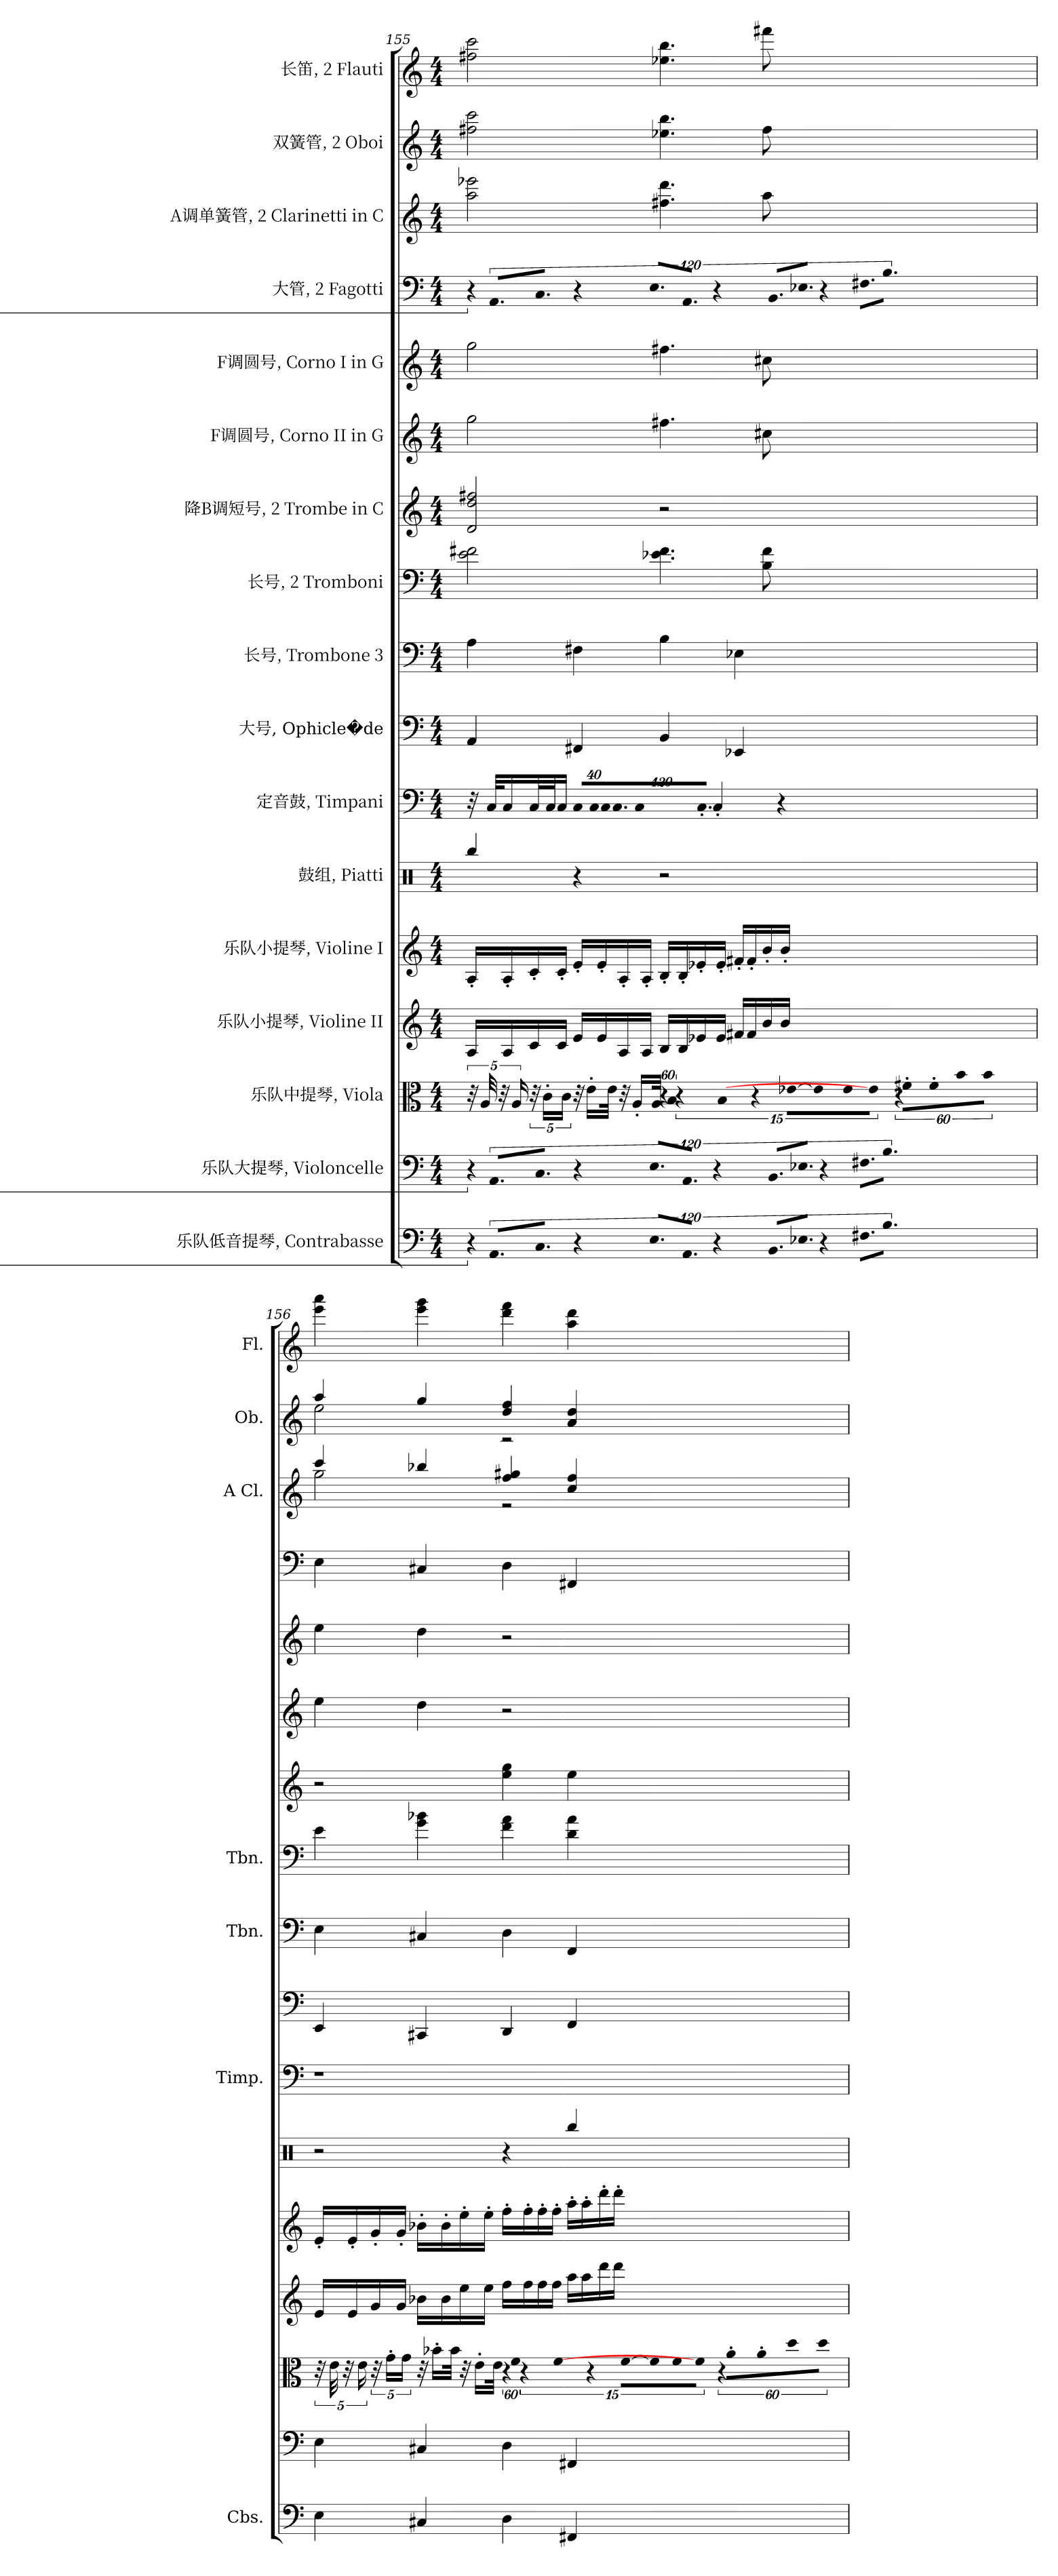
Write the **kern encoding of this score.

**kern	**kern	**kern	**kern	**kern	**kern	**kern	**kern	**kern	**kern	**kern	**kern	**kern	**kern	**kern	**kern	**kern
*part17	*part16	*part15	*part14	*part13	*part12	*part11	*part10	*part9	*part8	*part7	*part6	*part5	*part4	*part3	*part2	*part1
*staff17	*staff16	*staff15	*staff14	*staff13	*staff12	*staff11	*staff10	*staff9	*staff8	*staff7	*staff6	*staff5	*staff4	*staff3	*staff2	*staff1
*I"乐队低音提琴, Contrabasse	*I"乐队大提琴, Violoncelle	*I"乐队中提琴, Viola	*I"乐队小提琴, Violine II	*I"乐队小提琴, Violine I	*I"鼓组, Piatti	*I"定音鼓, Timpani	*I"大号, Ophicle�de	*I"长号, Trombone 3	*I"长号, 2 Tromboni	*I"降B调短号, 2 Trombe in C	*I"F调圆号, Corno II in G	*I"F调圆号, Corno I in G	*I"大管, 2 Fagotti	*I"A调单簧管, 2 Clarinetti in C	*I"双簧管, 2 Oboi	*I"长笛, 2 Flauti
*I'Cbs.	*	*	*	*	*	*I'Timp.	*	*I'Tbn.	*I'Tbn.	*	*	*	*	*I'A Cl.	*I'Ob.	*I'Fl.
!!LO:PB:g=z
*clefF4	*clefF4	*clefC3	*clefG2	*clefG2	*clefX	*clefF4	*clefF4	*clefF4	*clefF4	*clefG2	*clefG2	*clefG2	*clefF4	*clefG2	*clefG2	*clefG2
*ITrd7c12	*	*	*	*	*	*	*	*	*	*ITrd1c2	*ITrd4c7	*ITrd4c7	*	*ITrd2c3	*	*
*k[]	*k[]	*k[]	*k[]	*k[]	*k[]	*k[]	*k[]	*k[]	*k[]	*k[b-e-]	*k[b-]	*k[b-]	*k[]	*k[f#c#g#]	*k[]	*k[]
*M4/4	*M4/4	*M4/4	*M4/4	*M4/4	*M4/4	*M4/4	*M4/4	*M4/4	*M4/4	*M4/4	*M4/4	*M4/4	*M4/4	*M4/4	*M4/4	*M4/4
*MM163	*MM163	*MM163	*MM163	*MM163	*MM163	*MM163	*MM163	*MM163	*MM163	*MM163	*MM163	*MM163	*MM163	*MM163	*MM163	*MM163
=155	=155	=155	=155	=155	=155	=155	=155	=155	=155	=155	=155	=155	=155	=155	=155	=155
!LO:N:vis=32	!LO:N:vis=32	!	!	!	!	!	!	!	!	!	!	!	!LO:N:vis=32	!	!	!
640%23r	640%23r	40r	16A/LL	16A'/LL	4Rbb/	32r	4AA/	4A\	2e\ 2f#X\	2c/ 2cc/ 2een/	2cc\	2cc\	640%23r	2ff#\ 2cccn\	2ff#X\ 2ccc\	2ff#X\ 2ccc\
.	.	40A/	.	.	.	.	.	.	.	.	.	.	.	.	.	.
.	.	.	.	.	.	32C/KLL	.	.	.	.	.	.	.	.	.	.
!LO:N:vis=16.	!LO:N:vis=16.	!	!	!	!	!	!	!	!	!	!	!	!LO:N:vis=16.	!	!	!
960%103AAA/LL	960%103AA/LL	.	.	.	.	.	.	.	.	.	.	.	960%103AA/LL	.	.	.
.	.	40r	.	.	.	.	.	.	.	.	.	.	.	.	.	.
.	.	.	16A/	16A'/	.	16C/	.	.	.	.	.	.	.	.	.	.
.	.	20A/	.	.	.	.	.	.	.	.	.	.	.	.	.	.
.	.	40r	16c/	16c'/	.	32C/L	.	.	.	.	.	.	.	.	.	.
!LO:N:vis=16.	!LO:N:vis=16.	!	!	!	!	!	!	!	!	!	!	!	!LO:N:vis=16.	!	!	!
960%103CC/JJ	960%103C/JJ	.	.	.	.	.	.	.	.	.	.	.	960%103C/JJ	.	.	.
.	.	20c'\LL	.	.	.	.	.	.	.	.	.	.	.	.	.	.
.	.	.	.	.	.	32C/J	.	.	.	.	.	.	.	.	.	.
.	.	.	16c/JJ	16c'/JJ	.	16C/JJ	.	.	.	.	.	.	.	.	.	.
.	.	20c\JJ	.	.	.	.	.	.	.	.	.	.	.	.	.	.
*	*	*	*	*	*	*Xbrackettup	*	*	*	*	*	*	*	*	*	*
!	!	!	!	!	!	!LO:N:vis=32	!	!	!	!	!	!	!	!	!	!
.	.	32r	16e/LL	16e'/LL	4r	640%23C/LLL	4FF#X/	4F#X\	.	.	.	.	.	.	.	.
!LO:N:vis=32	!LO:N:vis=32	!	!	!	!	!	!	!	!	!	!	!	!LO:N:vis=32	!	!	!
640%23r	640%23r	.	.	.	.	.	.	.	.	.	.	.	640%23r	.	.	.
.	.	16e'\LL	.	.	.	.	.	.	.	.	.	.	.	.	.	.
!	!	!	!	!	!	!LO:N:vis=32	!	!	!	!	!	!	!	!	!	!
.	.	.	.	.	.	640%23C/	.	.	.	.	.	.	.	.	.	.
!LO:N:vis=16.	!LO:N:vis=16.	!	!	!	!	!	!	!	!	!	!	!	!LO:N:vis=16.	!	!	!
960%103EE/LL	960%103E/LL	.	.	.	.	.	.	.	.	.	.	.	960%103E/LL	.	.	.
.	.	.	16e/	16e'/	.	.	.	.	.	.	.	.	.	.	.	.
!	!	!	!	!	!	!LO:N:vis=32	!	!	!	!	!	!	!	!	!	!
.	.	.	.	.	.	640%23C/	.	.	.	.	.	.	.	.	.	.
.	.	32e\JJk	.	.	.	.	.	.	.	.	.	.	.	.	.	.
!	!	!	!	!	!	!LO:N:vis=32.	!	!	!	!	!	!	!	!	!	!
.	.	.	.	.	.	1920%103C/	.	.	.	.	.	.	.	.	.	.
.	.	32r	16A/	16A'/	.	.	.	.	.	.	.	.	.	.	.	.
!LO:N:vis=16.	!LO:N:vis=16.	!	!	!	!	!	!	!	!	!	!	!	!LO:N:vis=16.	!	!	!
960%103AAA/JJ	960%103AA/JJ	.	.	.	.	.	.	.	.	.	.	.	960%103AA/JJ	.	.	.
.	.	16A'/LL	.	.	.	.	.	.	.	.	.	.	.	.	.	.
!	!	!	!	!	!	!LO:N:vis=32	!	!	!	!	!	!	!	!	!	!
.	.	.	.	.	.	640%23C/	.	.	.	.	.	.	.	.	.	.
.	.	.	16A/JJ	16A'/JJ	.	.	.	.	.	.	.	.	.	.	.	.
!	!	!	!	!	!	!LO:N:vis=32.	!	!	!	!	!	!	!	!	!	!
.	.	.	.	.	.	1920%103C'/JJJ	.	.	.	.	.	.	.	.	.	.
.	.	32A/JJk	.	.	.	.	.	.	.	.	.	.	.	.	.	.
*	*	*	*	*	*	*	*	*	*	*	*	*	*	*	*	*MM164
!	!	!LO:N:vis=32	!	!	!	!	!	!	!	!	!	!	!	!	!	!
.	.	1920%53r	16B/LL	16B'/LL	2r	.	4BB/	4B\	4.e-X\ 4.f#\	2r	4.bn\	4.bn\	.	4.dd#X\ 4.bb\	4.ee-X\ 4.bb\	4.ee-X\ 4.bb\
!LO:N:vis=32	!LO:N:vis=32	!	!	!	!	!	!	!	!	!	!	!	!LO:N:vis=32	!	!	!
640%23r	640%23r	.	.	.	.	4C'/	.	.	.	.	.	.	640%23r	.	.	.
!	!	!LO:N:vis=32	!	!	!	!	!	!	!	!	!	!	!	!	!	!
.	.	1920%53B/	.	.	.	.	.	.	.	.	.	.	.	.	.	.
!LO:N:vis=16.	!LO:N:vis=16.	!	!	!	!	!	!	!	!	!	!	!	!LO:N:vis=16.	!	!	!
960%103BBB/LL	960%103BB/LL	.	.	.	.	.	.	.	.	.	.	.	960%103BB/LL	.	.	.
.	.	1920ryy	.	.	.	.	.	.	.	.	.	.	.	.	.	.
!	!	!LO:N:vis=32	!	!	!	!	!	!	!	!	!	!	!	!	!	!
.	.	1920%53r	.	.	.	.	.	.	.	.	.	.	.	.	.	.
.	.	.	16B/	16B'/	.	.	.	.	.	.	.	.	.	.	.	.
!	!	!LO:N:vis=32	!	!	!	!	!	!	!	!	!	!	!	!	!	!
.	.	1920%53B/	.	.	.	.	.	.	.	.	.	.	.	.	.	.
!	!	!LO:N:vis=32	!	!	!	!	!	!	!	!	!	!	!	!	!	!
.	.	1920%53r	.	.	.	.	.	.	.	.	.	.	.	.	.	.
.	.	.	16e-X/	16e-X'/	.	.	.	.	.	.	.	.	.	.	.	.
.	.	1920ryy	.	.	.	.	.	.	.	.	.	.	.	.	.	.
!	!	!LO:N:vis=32	!	!	!	!	!	!	!	!	!	!	!	!	!	!
.	.	[1920%53e-X\LLL	.	.	.	.	.	.	.	.	.	.	.	.	.	.
!LO:N:vis=16.	!LO:N:vis=16.	!	!	!	!	!	!	!	!	!	!	!	!LO:N:vis=16.	!	!	!
960%103EE-X/JJ	960%103E-X/JJ	.	.	.	.	.	.	.	.	.	.	.	960%103E-X/JJ	.	.	.
!	!	!LO:N:vis=32	!	!	!	!	!	!	!	!	!	!	!	!	!	!
.	.	1920%53e-\]	.	.	.	.	.	.	.	.	.	.	.	.	.	.
.	.	.	16e-/JJ	16e-'/JJ	.	.	.	.	.	.	.	.	.	.	.	.
!	!	!LO:N:vis=32	!	!	!	!	!	!	!	!	!	!	!	!	!	!
.	.	[1920%53e-\	.	.	.	.	.	.	.	.	.	.	.	.	.	.
.	.	1920ryy	.	.	.	.	.	.	.	.	.	.	.	.	.	.
!	!	!LO:N:vis=32	!	!	!	!	!	!	!	!	!	!	!	!	!	!
.	.	1920%53e-\JJJ]	.	.	.	.	.	.	.	.	.	.	.	.	.	.
!	!	!LO:N:vis=32	!	!	!	!	!	!	!	!	!	!	!	!	!	!
.	.	1920%53r	16f#X/LL	16f#X'/LL	.	.	4EE-X/	4E-X\	.	.	.	.	.	.	.	.
.	.	.	.	.	.	4r	.	.	.	.	.	.	.	.	.	.
!LO:N:vis=32	!LO:N:vis=32	!	!	!	!	!	!	!	!	!	!	!	!LO:N:vis=32	!	!	!
640%23r	640%23r	.	.	.	.	.	.	.	.	.	.	.	640%23r	.	.	.
!	!	!LO:N:vis=16	!	!	!	!	!	!	!	!	!	!	!	!	!	!
.	.	1920%107f#X'\LL	.	.	.	.	.	.	.	.	.	.	.	.	.	.
!LO:N:vis=16.	!LO:N:vis=16.	!	!	!	!	!	!	!	!	!	!	!	!LO:N:vis=16.	!	!	!
960%103FF#X\LL	960%103F#X\LL	.	.	.	.	.	.	.	.	.	.	.	960%103F#X\LL	.	.	.
.	.	.	16f#/	16f#'/	.	.	.	.	.	.	.	.	.	.	.	.
!	!	!LO:N:vis=16	!	!	!	!	!	!	!	!	!	!	!	!	!	!
.	.	1920%107f#'\	.	.	.	.	.	.	.	.	.	.	.	.	.	.
.	.	.	16b/	16b'/	.	.	.	.	8B\ 8f#\	.	8f#X\	8f#X\	.	8ff#\	8ff#\	8fff#X\
!	!	!LO:N:vis=16	!	!	!	!	!	!	!	!	!	!	!	!	!	!
.	.	1920%107b\	.	.	.	.	.	.	.	.	.	.	.	.	.	.
!LO:N:vis=16.	!LO:N:vis=16.	!	!	!	!	!	!	!	!	!	!	!	!LO:N:vis=16.	!	!	!
960%103BB\JJ	960%103B\JJ	.	.	.	.	.	.	.	.	.	.	.	960%103B\JJ	.	.	.
.	.	.	16b/JJ	16b'/JJ	.	.	.	.	.	.	.	.	.	.	.	.
!	!	!LO:N:vis=16	!	!	!	!	!	!	!	!	!	!	!	!	!	!
.	.	1920%107b\JJ	.	.	.	.	.	.	.	.	.	.	.	.	.	.
.	.	.	480ryy	480ryy	480ryy	.	480ryy	480ryy	480ryy	480ryy	480ryy	480ryy	.	480ryy	480ryy	480ryy
.	.	640ryy	.	.	.	.	.	.	.	.	.	.	.	.	.	.
.	.	.	.	.	.	960ryy	.	.	.	.	.	.	.	.	.	.
!!LO:PB:g=z
=156	=156	=156	=156	=156	=156	=156	=156	=156	=156	=156	=156	=156	=156	=156	=156	=156
*	*	*	*	*	*	*	*	*	*	*	*	*	*	*	*	*MM162
*	*	*	*	*	*	*	*	*	*	*	*	*	*	*^	*^	*
4EE\	4E\	40r	16e/LL	16e'/LL	2r	1r	4EE/	4E\	4e\	2r	4a\	4a\	4E\	4aa/	2ee\	4aa/	2ee\	4eee\ 4aaa\
.	.	40e\	.	.	.	.	.	.	.	.	.	.	.	.	.	.	.	.
.	.	40r	.	.	.	.	.	.	.	.	.	.	.	.	.	.	.	.
.	.	.	16e/	16e'/	.	.	.	.	.	.	.	.	.	.	.	.	.	.
.	.	20e\	.	.	.	.	.	.	.	.	.	.	.	.	.	.	.	.
.	.	40r	16g/	16g'/	.	.	.	.	.	.	.	.	.	.	.	.	.	.
.	.	20g'\LL	.	.	.	.	.	.	.	.	.	.	.	.	.	.	.	.
.	.	.	16g/JJ	16g'/JJ	.	.	.	.	.	.	.	.	.	.	.	.	.	.
.	.	20g\JJ	.	.	.	.	.	.	.	.	.	.	.	.	.	.	.	.
*	*	*	*	*	*	*	*	*	*	*	*	*	*	*	*	*	*	*MM171
4CC#X/	4C#X/	32r	16b-X\LL	16b-X'\LL	.	.	4CC#X/	4C#X/	4g\ 4b-X\	.	4g\	4g\	4C#X/	4ggn/	.	4gg/	.	4eee\ 4ggg\
.	.	16b-X'\LL	.	.	.	.	.	.	.	.	.	.	.	.	.	.	.	.
.	.	.	16b-\	16b-'\	.	.	.	.	.	.	.	.	.	.	.	.	.	.
.	.	32b-\JJk	.	.	.	.	.	.	.	.	.	.	.	.	.	.	.	.
.	.	32r	16ee\	16ee'\	.	.	.	.	.	.	.	.	.	.	.	.	.	.
.	.	16e'\LL	.	.	.	.	.	.	.	.	.	.	.	.	.	.	.	.
.	.	.	16ee\JJ	16ee'\JJ	.	.	.	.	.	.	.	.	.	.	.	.	.	.
.	.	32e\JJk	.	.	.	.	.	.	.	.	.	.	.	.	.	.	.	.
*	*	*	*	*	*	*	*	*	*	*	*	*	*	*	*	*	*	*MM164
!	!	!LO:N:vis=32	!	!	!	!	!	!	!	!	!	!	!	!	!	!	!	!
4DD\	4D\	1920%53r	16ff\LL	16ff'\LL	4r	.	4DD/	4D\	4f\ 4a\	4dd\ 4ff\	2r	2r	4D\	4dd/ 4ee#X/	2r	4dd/ 4ff/	2r	4ddd\ 4fff\
!	!	!LO:N:vis=32	!	!	!	!	!	!	!	!	!	!	!	!	!	!	!	!
.	.	1920%53f\	.	.	.	.	.	.	.	.	.	.	.	.	.	.	.	.
.	.	1920ryy	.	.	.	.	.	.	.	.	.	.	.	.	.	.	.	.
!	!	!LO:N:vis=32	!	!	!	!	!	!	!	!	!	!	!	!	!	!	!	!
.	.	1920%53r	.	.	.	.	.	.	.	.	.	.	.	.	.	.	.	.
.	.	.	16ff\	16ff'\	.	.	.	.	.	.	.	.	.	.	.	.	.	.
!	!	!LO:N:vis=32	!	!	!	!	!	!	!	!	!	!	!	!	!	!	!	!
.	.	1920%53f\	.	.	.	.	.	.	.	.	.	.	.	.	.	.	.	.
!	!	!LO:N:vis=32	!	!	!	!	!	!	!	!	!	!	!	!	!	!	!	!
.	.	1920%53r	.	.	.	.	.	.	.	.	.	.	.	.	.	.	.	.
.	.	.	16ff\	16ff'\	.	.	.	.	.	.	.	.	.	.	.	.	.	.
.	.	1920ryy	.	.	.	.	.	.	.	.	.	.	.	.	.	.	.	.
!	!	!LO:N:vis=32	!	!	!	!	!	!	!	!	!	!	!	!	!	!	!	!
.	.	[1920%53f\LLL	.	.	.	.	.	.	.	.	.	.	.	.	.	.	.	.
!	!	!LO:N:vis=32	!	!	!	!	!	!	!	!	!	!	!	!	!	!	!	!
.	.	1920%53f\]	.	.	.	.	.	.	.	.	.	.	.	.	.	.	.	.
.	.	.	16ff\JJ	16ff'\JJ	.	.	.	.	.	.	.	.	.	.	.	.	.	.
!	!	!LO:N:vis=32	!	!	!	!	!	!	!	!	!	!	!	!	!	!	!	!
.	.	[1920%53f\	.	.	.	.	.	.	.	.	.	.	.	.	.	.	.	.
.	.	1920ryy	.	.	.	.	.	.	.	.	.	.	.	.	.	.	.	.
!	!	!LO:N:vis=32	!	!	!	!	!	!	!	!	!	!	!	!	!	!	!	!
.	.	1920%53f\JJJ]	.	.	.	.	.	.	.	.	.	.	.	.	.	.	.	.
*	*	*	*	*	*	*	*	*	*	*	*	*	*	*	*	*	*	*MM171
!	!	!LO:N:vis=32	!	!	!	!	!	!	!	!	!	!	!	!	!	!	!	!
4FFF#X/	4FF#X/	1920%53r	16aa\LL	16aa'\LL	4Rbb/	.	4FF/	4FF/	4d\ 4a\	4dd\	.	.	4FF#X/	4a/ 4dd/	.	4a/ 4dd/	.	4aa\ 4ddd\
!	!	!LO:N:vis=16	!	!	!	!	!	!	!	!	!	!	!	!	!	!	!	!
.	.	1920%107a'\LL	.	.	.	.	.	.	.	.	.	.	.	.	.	.	.	.
.	.	.	16aa\	16aa'\	.	.	.	.	.	.	.	.	.	.	.	.	.	.
!	!	!LO:N:vis=16	!	!	!	!	!	!	!	!	!	!	!	!	!	!	!	!
.	.	1920%107a'\	.	.	.	.	.	.	.	.	.	.	.	.	.	.	.	.
.	.	.	16ddd\	16ddd'\	.	.	.	.	.	.	.	.	.	.	.	.	.	.
!	!	!LO:N:vis=16	!	!	!	!	!	!	!	!	!	!	!	!	!	!	!	!
.	.	1920%107dd\	.	.	.	.	.	.	.	.	.	.	.	.	.	.	.	.
.	.	.	16ddd\JJ	16ddd'\JJ	.	.	.	.	.	.	.	.	.	.	.	.	.	.
!	!	!LO:N:vis=16	!	!	!	!	!	!	!	!	!	!	!	!	!	!	!	!
.	.	1920%107dd\JJ	.	.	.	.	.	.	.	.	.	.	.	.	.	.	.	.
1920ryy	1920ryy	.	1920ryy	1920ryy	1920ryy	1920ryy	1920ryy	1920ryy	1920ryy	1920ryy	1920ryy	1920ryy	1920ryy	1920ryy	1920ryy	1920ryy	1920ryy	1920ryy
*	*	*	*	*	*	*	*	*	*	*	*	*	*	*v	*v	*	*	*
*	*	*	*	*	*	*	*	*	*	*	*	*	*	*	*v	*v	*
=	=	=	=	=	=	=	=	=	=	=	=	=	=	=	=	=
*-	*-	*-	*-	*-	*-	*-	*-	*-	*-	*-	*-	*-	*-	*-	*-	*-
